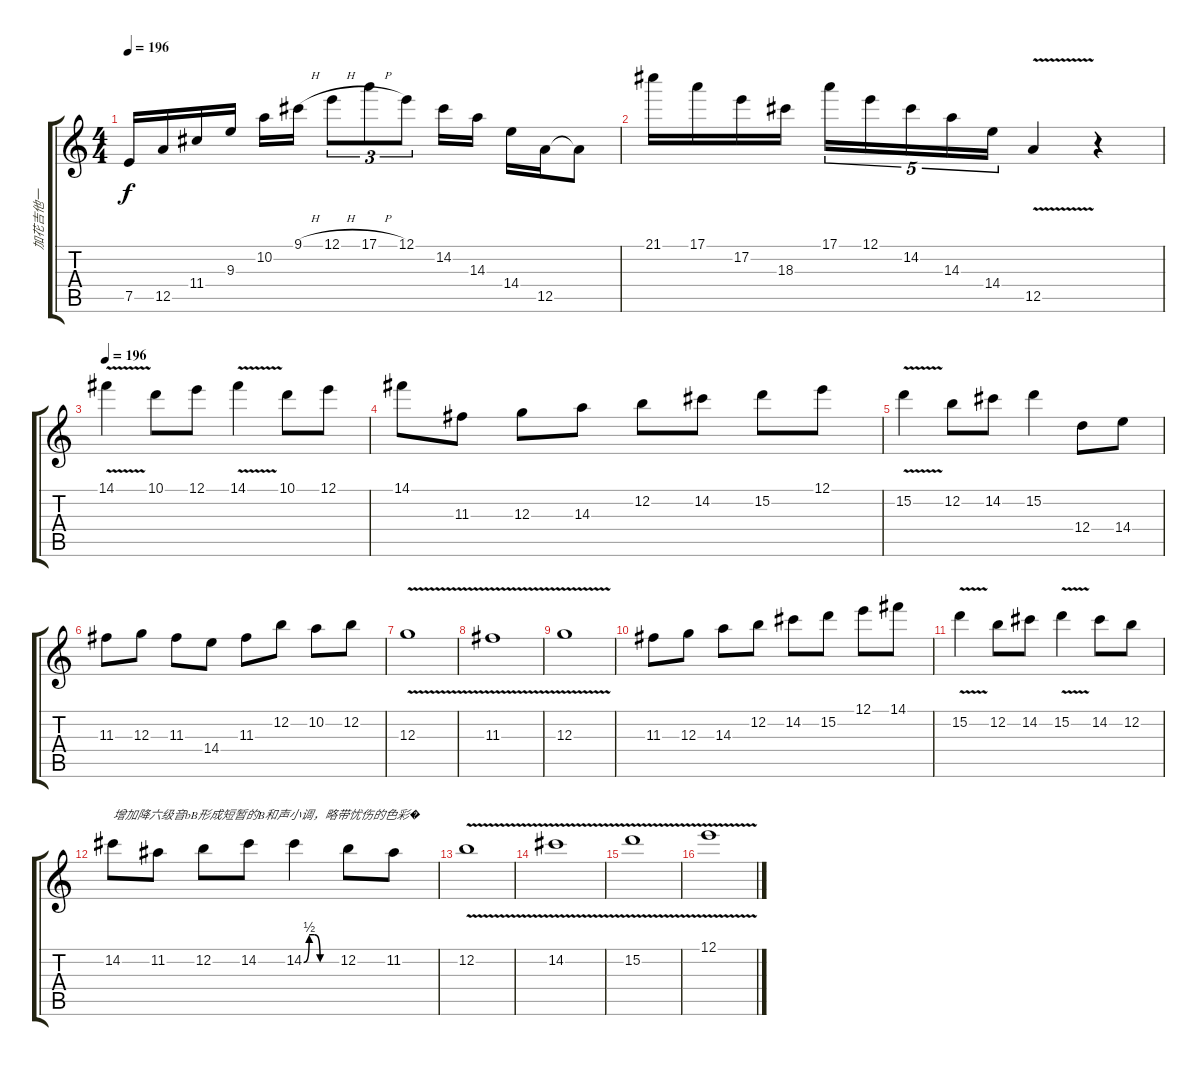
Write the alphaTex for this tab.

\track ("加花吉他一" "加花吉他一") {instrument distortionguitar}
\staff {score tabs}
\tuning (E4 B3 G3 D3 A2 E2) {hide}
\ts (4 4)
\tempo 196
\clef g2
\ks c
7.5.16{dy f} 12.5.16 11.4.16 9.3.16 10.2.16 9.1{h}.16 12.1{h}.8{tu (3 2)} 17.1{h}.8{tu (3 2)} 12.1.8{tu (3 2)} 14.2.16 14.3.16 14.4.16 12.5.16 12.5{t}.8 |
21.1.16 17.1.16 17.2.16 18.3.16 17.1.16{tu (5 4)} 12.1.16{tu (5 4)} 14.2.16{tu (5 4)} 14.3.16{tu (5 4)} 14.4.16{tu (5 4)} 12.5{v}.4 r.4 |
\tempo 196
14.1{v}.4 10.1.8 12.1.8 14.1{v}.4 10.1.8 12.1.8 |
14.1.8 11.3.8 12.3.8 14.3.8 12.2.8 14.2.8 15.2.8 12.1.8 |
15.2{v}.4 12.2.8 14.2.8 15.2.4 12.4.8 14.4.8 |
11.3.8 12.3.8 11.3.8 14.4.8 11.3.8 12.2.8 10.2.8 12.2.8 |
12.3{v}.1 |
11.3{v}.1 |
12.3{v}.1 |
11.3.8 12.3.8 14.3.8 12.2.8 14.2.8 15.2.8 12.1.8 14.1.8 |
15.2{v}.4 12.2.8 14.2.8 15.2{v}.4 14.2.8 12.2.8 |
14.2.8{txt "增加降六级音bB形成短暂的B和声小调，略带忧伤的色彩�"} 11.2.8 12.2.8 14.2.8 14.2{be (custom 0 0 10 2 20 2 30 0 60 0)}.4 12.2.8 11.2.8 |
12.2{v}.1 |
14.2{v}.1 |
15.2{v}.1 |
12.1{v}.1
